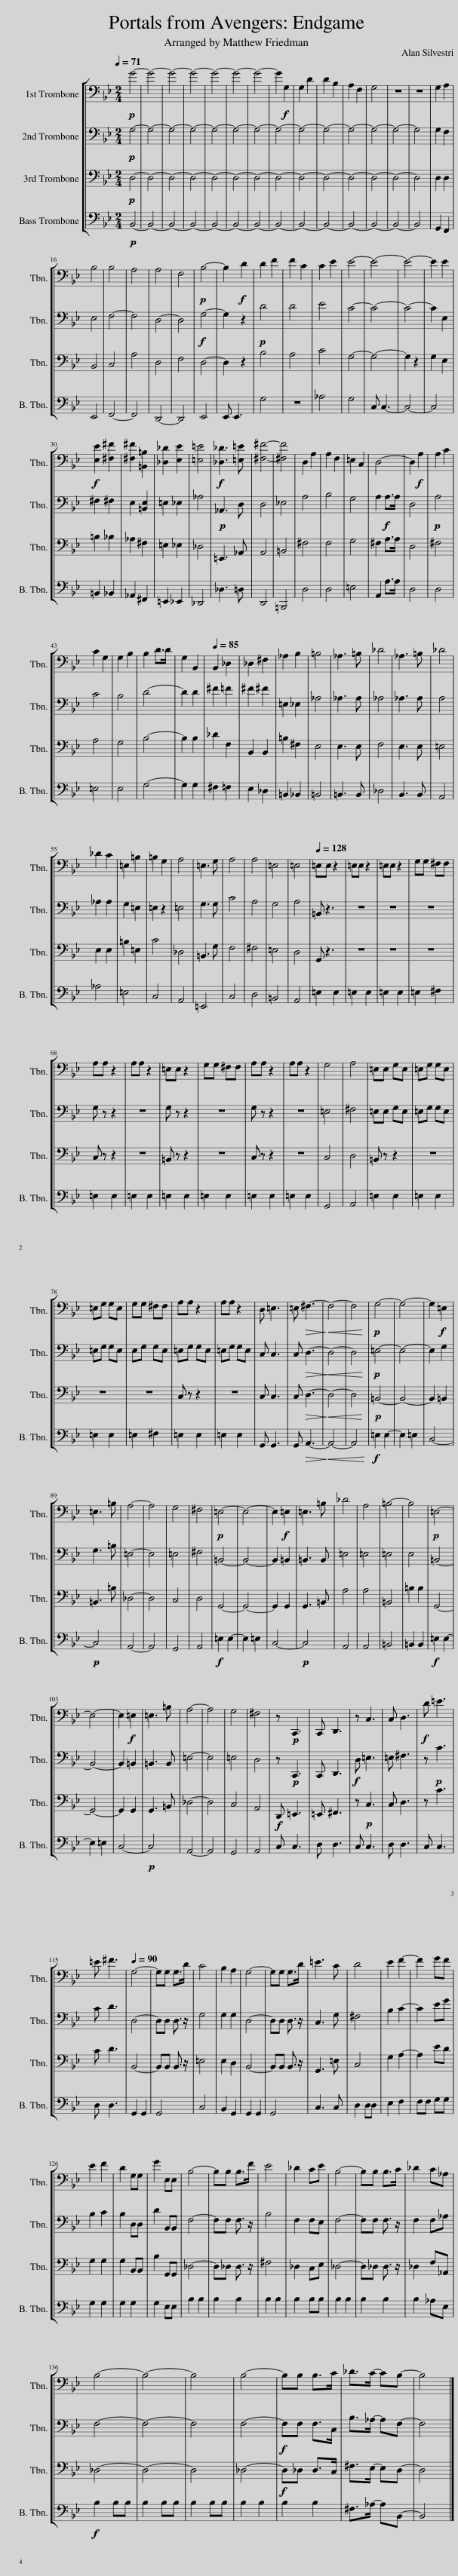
X:1
%%score [ 1 2 3 4 ]
L:1/8
Q:1/4=71
M:2/4
I:linebreak $
K:Bb
V:1 bass
V:2 bass
V:3 bass
V:4 bass
V:1
!p! G4- | G4- | G4- | G4- | G4- | %5
 G4- | G4- | G2!f! G,2 | G,2 D2 | D2 B,2 | %10
 A,2 F,2 | G,4 | z4 | z4 | G,2 A,2 |$ %15
 B,4 | B,4 | A,4 | A,4 | F,4 | %20
!p! B,4- | B,2!f! D2 | D2 F2 | F2 C2 | C2 E2 | %25
 E4- | E4- | E4- | E2 E2 |$!f! [E,E]2 [^F,^F]2 | %30
 [^F,^F]2 [=B,,=B,]2 | [_D,_D]2 [E,E]2 | [=E,=E]4 |!f! [_D,_D]3 [=E,=E] | [^F,^F]4- | %35
 [^F,F]4 | D,2 A,2 | A,2 F,2 | =E,2 C,2 | D,4- | %40
 D,2!f! A,2 | A,2 C2 |$ C2 G,2 | G,2 B,2 | B,2 D>D | %45
 G,2 B,,2 |[Q:1/4=85] B,,2 _D,2 | _D,2 ^F,2 | _A,2 B,2 | =B,4 | %50
 _A,3 =B, | _D4 | _A,3 =B, | _D4 |$ _D2 C2 | %55
 =E,2 =B,2 | =B,2 G,2 | A,4 | =E,3 G, | A,4 | %60
 A,4 | =E,4 | =E,4 |[Q:1/4=128] =E,E, z2 | =E,E, z2 | %65
 =E,E, z2 | G,G, ^F,F, |$ A,A, z2 | A,A, z2 | =E,E, z2 | %70
 G,G, ^F,F, | A,A, z2 | A,A, z2 | G,4 | A,4 | %75
 =E,E, G,E, | =E,G, G,E, |$ =E,G, G,E, | G,G, ^F,F, | A,A, z2 | %80
 A,A, z2 | D, =E,3 | =E,!>(! ^F,3-!>)! |!<(! F,4-!<)! | F,4 | %85
!p! G,4- | G,4- | G,2!f! =E,2 |$ =E,3 =B, | A,4- | %90
 A,4 | G,4 | ^F,4 |!p! =E,4- | E,4- | %95
 E,2!f! =E,2 | =E,3 =B, | _D4 | A,4 | =B,4- | %100
 B,4 |!p! =E,4- |$ E,4- | E,2!f! =E,2 | =E,3 =B, | %105
 A,4- | A,4 | G,4 | ^F,4 | z!p! C,,3 | %110
 C,, D,,3 | z C,3 | C, D,3 |!f! D =E3 |$ =E ^F3 | %115
[Q:1/4=90] G,4- | G,G, G,>D | C4 | B,2 A,2 | G,4- | %120
 G,G, G,>D | =E3 C | D4 | E2 F2- | F2 GF |$ %125
 E2 F2 | D2 G,G, | G2 E,E, | B,4- | B,B, B,>F | %130
 E4 | _D2 CE | B,4- | B,B, B,>C | _D2 C_A, |$ %135
 B,4- | B,4- | B,4 | B,4- | B,B, B,>C | %140
 _D>C- CB,- | B,4 |] %142
V:2
!p! G,4- | G,4- | G,4- | G,4- | G,4- | %5
 G,4- | G,4- | G,4- | G,4- | G,4- | %10
 G,4- | G,4- | G,4- | G,4 | G,2 F,2 |$ %15
 E,4 | F,4- | F,4 | D,4- | D,4 | %20
!f! G,4- | G,2 z2 |!p! D4 | D4 | E4 | %25
 C4- | C4- | C4- | C2 E,2 |$ ^F,2 ^F,2 | %30
 E,2 [=B,,E,]2 | =E,2 _E,2 | _A,4 |!p! _A,,3 D, | D,4 | %35
 _E,4 | A,4 | B,4 | G,4 | A,2!f! A,>A, | %40
 D,4 |!p! A,4 |$ C4 | B,4 | D4- | %45
 D2 D2 | ^F2 =F2 | ^F2 ^F2 | =E,2 _E,2 | _A,4 | %50
 _A,3 A, | _A,4 | _A,3 A, | A,4 |$ _A,2 A,2 | %55
 G,2 =E,2 | =E,2 z2 | =E,4 | G,3 G, | C4 | %60
 A,4 | G,4 | A,4 | =B,, z3 | z4 | %65
 z4 | z4 |$ G, z z2 | z4 | G, z z2 | %70
 z4 | G, z z2 | z4 | =E,4 | ^F,4 | %75
 =E,E, G,E, | =E,G, G,E, |$ =E,G, G,E, | E,G, G,E, | =E,G, G,E, | %80
 =E,G, G,E, | C, C,3 | C,!>(! D,3-!>)! |!<(! D,4-!<)! | D,4 | %85
!p! =E,4- | E,4- | E,2 G,2 |$ G,3 =B, | =E,4- | %90
 E,4 | =E,4 | ^F,4 | =B,,4- | B,,4- | %95
 B,,2 =B,,2 | =B,,3 B,, | =E,4 | =E,4 | =E,4 | %100
 E,4 | =B,,4- |$ B,,4- | B,,2 =B,,2 | =B,,3 B,, | %105
 =E,4- | E,4 | =E,4 | D,4 | z!p! C,,3 | %110
 C,, D,,3 |!f! D, =E,3 | =E, ^F,3 | z!p! C3 |$ C D3 | %115
 D,4- | D,D, D,3/2 z/ | G,4 | G,2 G,2 | D,4- | %120
 D,D, D,3/2 z/ | C,3 G, | ^F,4 | B,2 C2- | C2 EG |$ %125
 B,2 C2 | B,2 D,D, | D2 B,,B,, | F,4- | F,F, F,3/2 z/ | %130
 B,4 | F,2 F,E, | F,4- | F,F, F,3/2 z/ | F,2 F,_A, |$ %135
 F,4- | F,4- | F,4 | F,4- |!f! F,F, F,>C, | %140
 B,>_A,- A,F,- | F,4 |] %142
V:3
!p! D,4- | D,4- | D,4- | D,4- | D,4- | %5
 D,4- | D,4- | D,4- | D,4- | D,4- | %10
 D,4- | D,4- | D,4- | D,4 | D,2 D,2 |$ %15
 B,,4 | C,4 | A,4 | D,4 | F,4 | %20
 D,4- | D,2 z2 | B,4 | A,4 | C4 | %25
 G,4- | G,4- | G,2 z2 | G,2 E,2 |$ =B,2 _B,2 | %30
 _A,2 ^F,2 | =E,2 _E,2 | _D,4 | =E,,3 _A,, | A,,4 | %35
 =B,,4 | ^F,4 | F,4 | G,4 | ^F,2 A,>A, | %40
 D,4 | ^F,4 |$ A,4 | G,4 | B,4- | %45
 B,2 B,2 | _D2 F,2 | B,,2 B,,2 | =B,2 ^F,2 | E,4 | %50
 E,3 E, | F,4 | E,3 E, | =E,4 |$ E,2 E,2 | %55
 =B,2 =E,2 | C4 | _D,4 | =B,,3 G, | F,4 | %60
 ^F,4 | =E,4 | D,4 | G,, z3 | z4 | %65
 z4 | z4 |$ C, z z2 | z4 | =B,, z z2 | %70
 z4 | C, z z2 | z4 | C,4 | D,4 | %75
 =B,, z z2 | z4 |$ z4 | z4 | C, z z2 | %80
 z4 | C, C,3 | C,!>(! D,3-!>)! |!<(! D,4-!<)! | D,4 | %85
!p! =B,,4- | B,,4- | B,,2 =B,,2 |$ =B,,3 =B, | _D,4- | %90
 D,4 | C,4 | D,4 | G,,4- | G,,4- | %95
 G,,2 G,,2 | G,,3 =B,, | A,4 | A,4 | =B,,4 | %100
 =B,2 B,2 | G,,4- |$ G,,4- | G,,2 G,,2 | G,,3 =B,, | %105
 _D,4- | D,4 | C,4 | A,,4 |!f! D,, =E,,3 | %110
 =E,, ^F,,3 | z!p! C,3 | C, D,3 | z C3 |$ C D3 | %115
 B,,4- | B,,B,, B,,3/2 z/ | =E,4 | E,2 D,2 | B,,4- | %120
 B,,B,, B,,3/2 z/ | G,,3 =E, | C,4 | G,2 A,2- | A,2 ED |$ %125
 G,2 G,2 | G,2 B,,B,, | B,2 G,,G,, | _D,4- | D,_D, D,3/2 z/ | %130
 ^F,4 | _D,2 C,E, | _D,4- | D,_D, D,3/2 z/ | _D,2 F,_A,, |$ %135
 _D,4- | D,4- | D,4 | _D,4- |!f! D,_D, D,>C, | %140
 ^F,>E,- E,D,- | D,4 |] %142
V:4
!p! B,,4- | B,,4- | B,,4- | B,,4- | B,,4- | %5
 B,,4- | B,,4- | B,,4- | B,,4- | B,,4- | %10
 B,,4- | B,,4- | B,,4- | B,,4 | G,,2 F,,2 |$ %15
 E,,4 | F,,4- | F,,4 | D,,4- | D,,4 | %20
 E,,4 | E,, E,,3 | G,4 | z4 | _A,4 | %25
 G,4 | C, C,3- | C,4- | C,4 |$ =B,,2 _B,,2 | %30
 _A,,2 ^F,,2 | =E,,2 _E,,2 | _D,,4 | _D,3 =D, | D,,4 | %35
 =B,,,4 | D,4 | D,4 | =E,4 | A,,2 A,>A, | %40
 D,4 | D,4 |$ =E,4 | E,4 | G,4- | %45
 G,2 G,2 | ^F,2 =F,2 | E,2 _D,2 | =B,,2 _B,,2 | =B,,4 | %50
 =B,,3 B,, | _D,4 | B,,3 B,, | A,,4 |$ _A,4 | %55
 =E,4 | C,4 | A,,4 | =E,,4 | C,4 | %60
 D,4 | =B,,4 | A,,4 | =E,2 E,2 | =E,2 E,2 | %65
 =E,2 E,2 | =E,2 ^F,2 |$ =E,2 E,2 | =E,2 E,2 | =E,2 E,2 | %70
 =E,2 E,2 | =E,2 E,2 | =E,2 E,2 | G,,4 | A,,4 | %75
 =E,2 E,2 | =E,2 E,2 |$ =E,2 E,2 | =E,2 ^F,2 | =E,2 E,2 | %80
 =E,2 E,2 | G,, G,,3 | G,,!>(! A,,3-!>)! |!<(! A,,4-!<)! | A,,4 | %85
!f! =E,2 E,2- | E,2 =E,2 | C,4- |$!p! C,4 | A,,4- | %90
 A,,4 | G,,4 | A,,4 |!f! =E,2 E,2- | E,2 =E,2 | %95
 C,4- |!p! C,4 | A,,4 | A,,4 | =B,,4 | %100
 =B,,2 B,,2 |!f! =E,2 E,2- |$ E,2 =E,2 | C,4- |!p! C,4 | %105
 A,,4- | A,,4 | G,,4 | A,,4 | C, C,3 | %110
 D, D,3 | C, C,3 | D, D,3 | C, C,3 |$ D, D,3 | %115
 G,,2 G,,2 | G,,4 | C,4 | B,,2 G,,2 | G,,2 G,,2 | %120
 G,,4 | C,3 C, | D,2 D,D, | E,2 F,2 | F,F, G,G, |$ %125
 G,2 G,2 | G,2 G,2 | G,2 E,E, | B,2 B,2 | B,2 B,2 | %130
 B,2 B,2 | B,2 B,B, | B,2 B,2 | B,2 B,2 | B,2 _A,E, |$ %135
!f! B,2 B,B, | B,2 B,B, | B,2 B,B, | B,2 B,2 | B,2 B,2 | %140
 ^F,>_A,- A,B,,- | B,,4 |] %142
